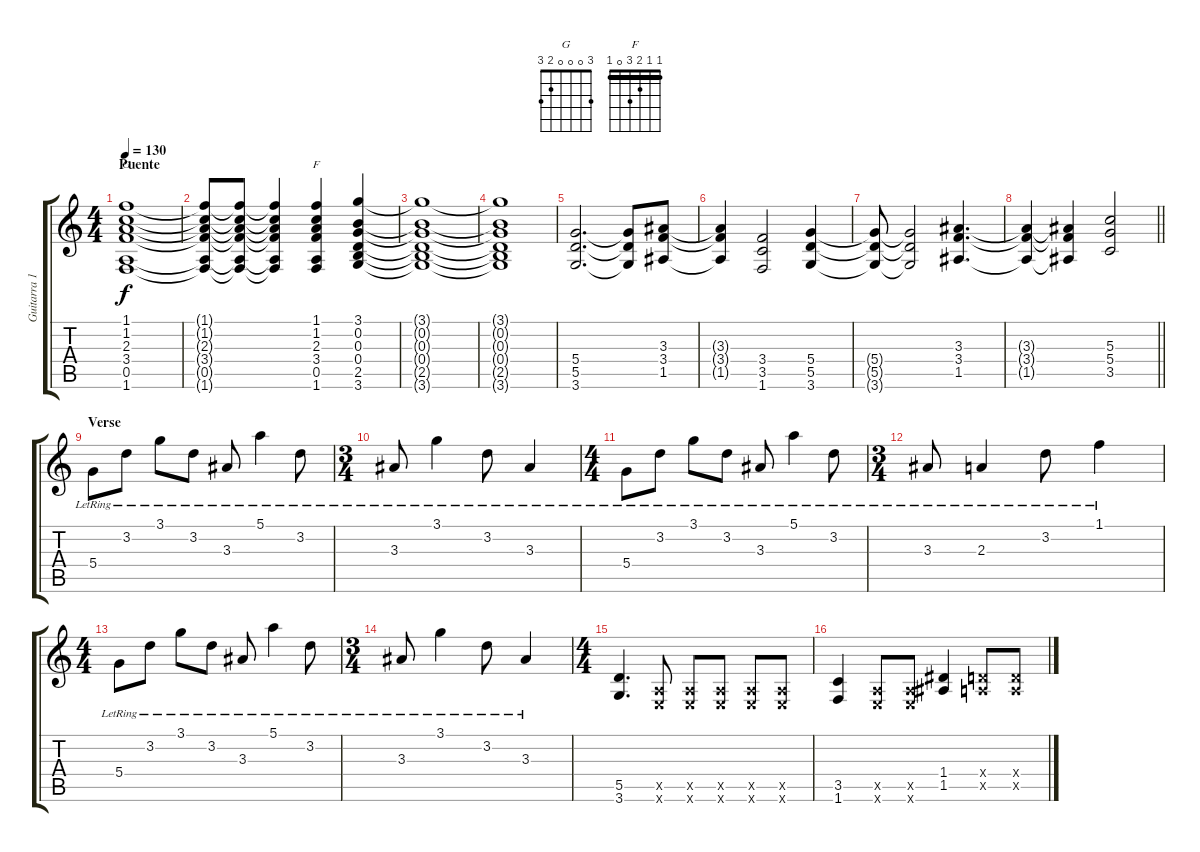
\track ("Guitarra 1" "Guitarra 1") {instrument distortionguitar}
\staff {score tabs}
\tuning (E4 B3 G3 D3 A2 E2) {hide}
\chord ("G" 3 0 0 0 2 3)
\chord ("F" 1 1 2 3 0 1) {barre 1}
\ts (4 4)
\section ("" "Puente")
\tempo 130
\clef g2
\ks c
(1.1 1.2 2.3 3.4 0.5 1.6).1{ch "G" dy f instrument electricguitarclean} |
(1.1{t} 1.2{t} 2.3{t} 3.4{t} 0.5{t} 1.6{t}).8 (1.1{t} 1.2{t} 2.3{t} 3.4{t} 0.5{t} 1.6{t}).8 (1.1{t} 1.2{t} 2.3{t} 3.4{t} 0.5{t} 1.6{t}).4 (1.1 1.2 2.3 3.4 0.5 1.6).4{ch "F"} (3.1 0.2 0.3 0.4 2.5 3.6).4 |
(3.1{t} 0.2{t} 0.3{t} 0.4{t} 2.5{t} 3.6{t}).1 |
(3.1{t} 0.2{t} 0.3{t} 0.4{t} 2.5{t} 3.6{t}).1 |
(5.4 5.5 3.6).2{d instrument distortionguitar} (5.4{t} 5.5{t} 3.6{t}).8 (3.3 3.4 1.5).8 |
(3.3{t} 3.4{t} 1.5{t}).4 (3.4 3.5 1.6).2 (5.4 5.5 3.6).4 |
(5.4{t} 5.5{t} 3.6{t}).8 (5.4{t} 5.5{t} 3.6{t}).2 (3.3 3.4 1.5).4{d} |
\barLineRight lightlight
(3.3{t} 3.4{t} 1.5{t}).4 (3.3{t} 3.4{t} 1.5{t}).4 (5.3 5.4 3.5).2 |
\section ("" "Verse")
5.4{lr}.8{instrument electricguitarclean} 3.2{lr}.8 3.1{lr}.8 3.2{lr}.8 3.3{lr}.8 5.1{lr}.4 3.2{lr}.8 |
\ts (3 4)
3.3{lr}.8 3.1{lr}.4 3.2{lr}.8 3.3{lr}.4 |
\ts (4 4)
5.4{lr}.8{instrument electricguitarclean} 3.2{lr}.8 3.1{lr}.8 3.2{lr}.8 3.3{lr}.8 5.1{lr}.4 3.2{lr}.8 |
\ts (3 4)
3.3{lr}.8 2.3{lr}.4 3.2{lr}.8 1.1{lr}.4 |
\ts (4 4)
5.4{lr}.8{instrument electricguitarclean} 3.2{lr}.8 3.1{lr}.8 3.2{lr}.8 3.3{lr}.8 5.1{lr}.4 3.2{lr}.8 |
\ts (3 4)
3.3{lr}.8 3.1{lr}.4 3.2{lr}.8 3.3{lr}.4 |
\ts (4 4)
(5.5 3.6).4{d instrument distortionguitar} (0.5{x} 0.6{x}).8 (0.5{x} 0.6{x}).8 (0.5{x} 0.6{x}).8 (0.5{x} 0.6{x}).8 (0.5{x} 0.6{x}).8 |
(3.5 1.6).4 (0.5{x} 0.6{x}).8 (0.5{x} 0.6{x}).8 (1.4 1.5).4 (0.4{x} 0.5{x}).8 (0.4{x} 0.5{x}).8
